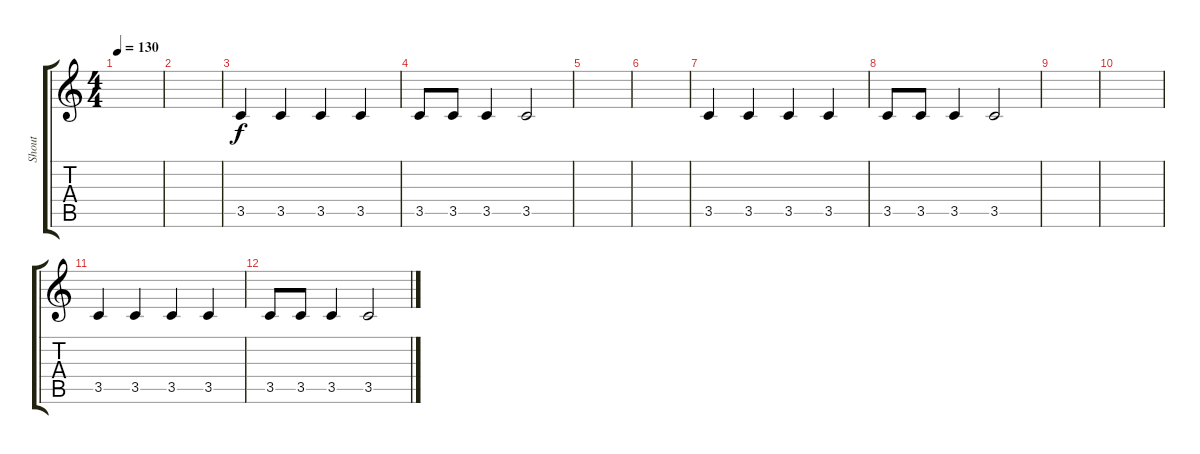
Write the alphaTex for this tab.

\track ("Shout" "Shout") {instrument acousticguitarnylon}
\staff {score tabs}
\tuning (E4 B3 G3 D3 A2 E2) {hide}
\ts (4 4)
\tempo 130
\clef g2
\ks c
|
|
3.5.4 3.5.4 3.5.4 3.5.4 |
3.5.8 3.5.8 3.5.4 3.5.2 |
|
|
3.5.4 3.5.4 3.5.4 3.5.4 |
3.5.8 3.5.8 3.5.4 3.5.2 |
|
|
3.5.4 3.5.4 3.5.4 3.5.4 |
3.5.8 3.5.8 3.5.4 3.5.2
